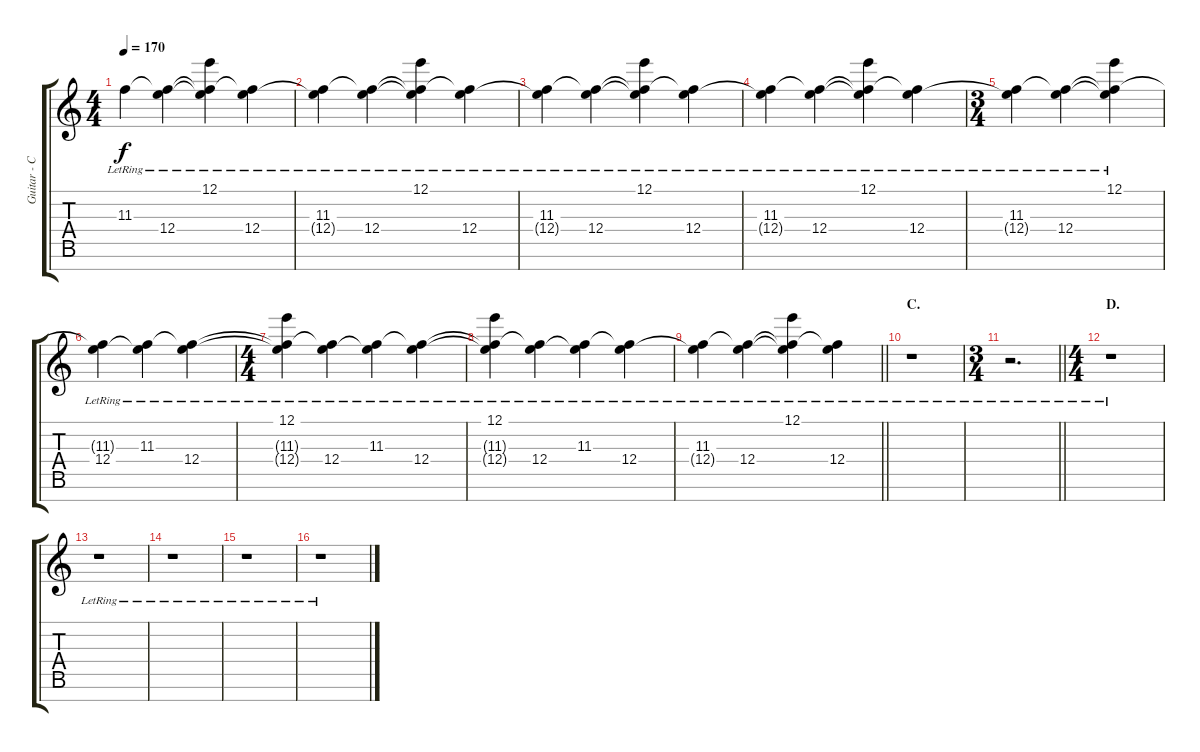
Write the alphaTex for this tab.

\track ("Guitar - Center" "Guitar - C") {instrument electricguitarjazz}
\staff {score tabs}
\tuning (E4 B3 Gb3 E3 B2 E2 B1) {hide}
\ts (4 4)
\tempo 170
\clef g2
\ks c
11.3{lr}.4{dy f} (11.3{t} 12.4{lr}).4 (12.1{lr} 11.3{t} 12.4{t}).4 (11.3{t} 12.4{lr}).4 |
(11.3{lr} 12.4{t}).4 (11.3{t} 12.4{lr}).4 (12.1{lr} 11.3{t} 12.4{t}).4 (11.3{t} 12.4{lr}).4 |
(11.3{lr} 12.4{t}).4 (11.3{t} 12.4{lr}).4 (12.1{lr} 11.3{t} 12.4{t}).4 (11.3{t} 12.4{lr}).4 |
(11.3{lr} 12.4{t}).4 (11.3{t} 12.4{lr}).4 (12.1{lr} 11.3{t} 12.4{t}).4 (11.3{t} 12.4{lr}).4 |
\ts (3 4)
(11.3{lr} 12.4{t}).4 (11.3{t} 12.4{lr}).4 (12.1{lr} 11.3{t} 12.4{t}).4 |
(11.3{t} 12.4{lr}).4{beam merge} (11.3{lr} 12.4{t}).4 (11.3{t} 12.4{lr}).4 |
\ts (4 4)
(12.1{lr} 11.3{t} 12.4{t}).4 (11.3{t} 12.4{lr}).4{beam merge} (11.3{lr} 12.4{t}).4 (11.3{t} 12.4{lr}).4 |
(12.1{lr} 11.3{t} 12.4{t}).4 (11.3{t} 12.4{lr}).4{beam merge} (11.3{lr} 12.4{t}).4 (11.3{t} 12.4{lr}).4 |
\barLineRight lightlight
(11.3{lr} 12.4{t}).4 (11.3{t} 12.4{lr}).4 (12.1{lr} 11.3{t} 12.4{t}).4 (11.3{t} 12.4{lr}).4 |
\section ("" "C.")
r.1 |
\ts (3 4)
\barLineRight lightlight
r.2{d} |
\ts (4 4)
\section ("" "D.")
r.1 |
r.1 |
r.1 |
r.1 |
r.1
